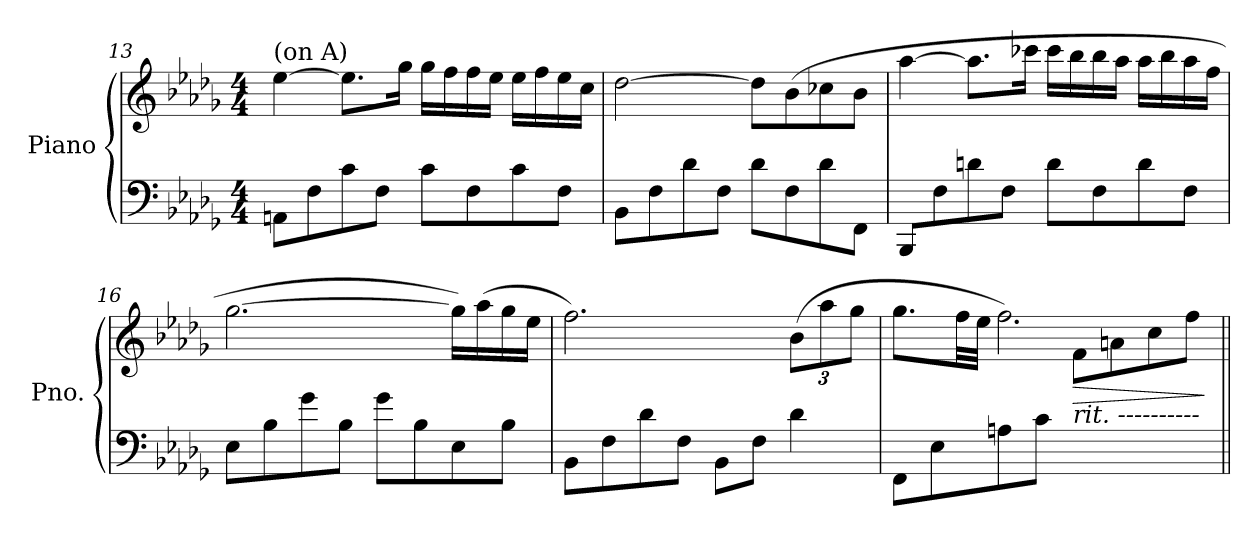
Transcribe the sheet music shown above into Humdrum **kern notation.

**kern	**kern	**dynam
*part1	*part1	*part1
*staff2	*staff1	*staff1/2
*I"Piano	*	*
*I'Pno.	*	*
!!LO:PB:g=z
*clefF4	*clefG2	*
*k[b-e-a-d-g-]	*k[b-e-a-d-g-]	*
*M4/4	*M4/4	*
=13	=13	=13
!	!LO:TX:a:t=(on A)	!
8AAn\L	[4ee-\	.
8F\	.	.
8c\	8.ee-\L]	.
8F\J	.	.
.	16gg-\Jk	.
8c\L	16gg-\LL	.
.	16ff\	.
8F\	16ff\	.
.	16ee-\JJ	.
8c\	16ee-\LL	.
.	16ff\	.
8F\J	16ee-\	.
.	16cc\JJ	.
=14	=14	=14
8BB-\L	[2dd-\	.
8F\	.	.
8d-\	.	.
8F\J	.	.
8d-\L	8dd-\L]	.
8F\	(8b-\	.
8d-\	8cc-X\	.
8FF\J	8b-\J	.
=15	=15	=15
8BBB-/L	[4aa-\	.
8F\	.	.
8dn\	8.aa-\L]	.
8F\J	.	.
.	16ccc-X\Jk	.
8d\L	16ccc-\LL	.
.	16bb-\	.
8F\	16bb-\	.
.	16aa-\JJ	.
8d\	16aa-\LL	.
.	16bb-\	.
8F\J	16aa-\	.
.	16ff\JJ	.
!!LO:LB:g=z
=16	=16	=16
8E-\L	[2.gg-\	.
8B-\	.	.
8g-\	.	.
8B-\J	.	.
8g-\L	.	.
8B-\	.	.
8E-\	16gg-\LL])	.
.	(16aa-\	.
8B-\J	16gg-\	.
.	16ee-\JJ	.
=17	=17	=17
8BB-\L	2.ff\)	.
8F\	.	.
8d-\	.	.
8F\J	.	.
8BB-\L	.	.
8F\J	.	.
4d-\	(12b-\L	.
.	12aa-\	.
.	12gg-\J	.
=18	=18	=18
*	*^	*
(8FF\L	8.gg-\L	2ryy	.
8E-\	.	.	.
.	32ff\LL	.	.
.	32ee-\JJJ	.	.
8An\	2.ff\)	.	.
8c\J	.	.	.
!LO:TX:a:i:t=rit. ----------	!	!	!
!	!	!	!LO:HP:b
2ryy	.	8f\L	>
.	.	8an\	.
.	.	8cc\	.
.	.	8ff\J)	.
*	*v	*v	*
.	.	]
=||	=||	=||
*-	*-	*-
